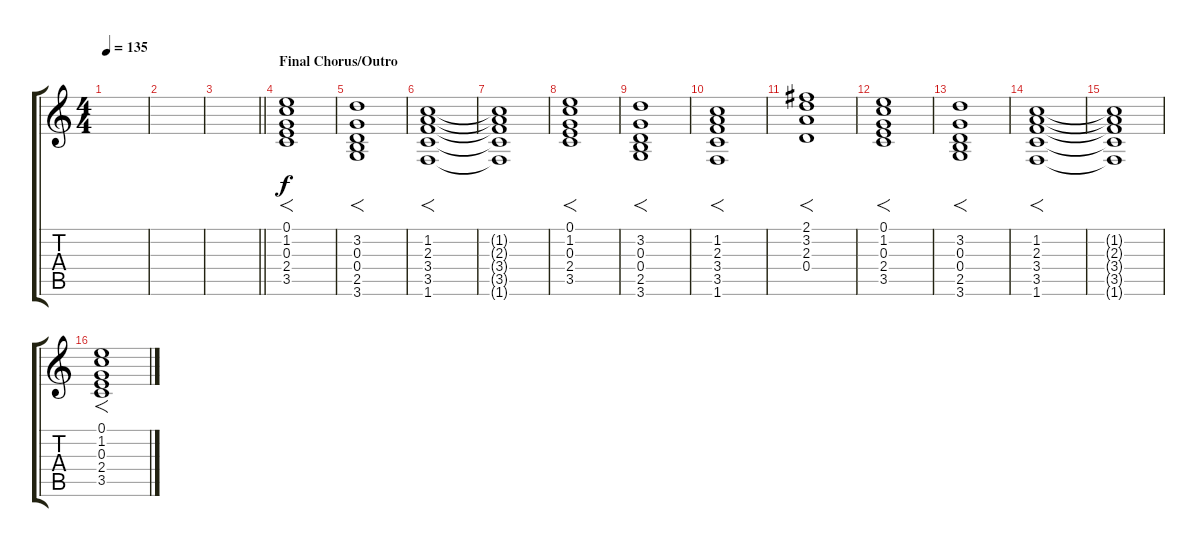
\track "" {instrument pad3polysynth}
\staff {score tabs}
\tuning (E5 B4 G4 D4 A3 E3) {hide}
\ts (4 4)
\tempo 135
\clef g2
\ks c
|
|
\barLineRight lightlight
|
\section ("" "Final Chorus/Outro")
(0.1 1.2 0.3 2.4 3.5).1{f} |
(3.2 0.3 0.4 2.5 3.6).1{f} |
(1.2 2.3 3.4 3.5 1.6).1{f} |
(1.2{t} 2.3{t} 3.4{t} 3.5{t} 1.6{t}).1 |
(0.1 1.2 0.3 2.4 3.5).1{f} |
(3.2 0.3 0.4 2.5 3.6).1{f} |
(1.2 2.3 3.4 3.5 1.6).1{f} |
(2.1 3.2 2.3 0.4).1{f} |
(0.1 1.2 0.3 2.4 3.5).1{f} |
(3.2 0.3 0.4 2.5 3.6).1{f} |
(1.2 2.3 3.4 3.5 1.6).1{f} |
(1.2{t} 2.3{t} 3.4{t} 3.5{t} 1.6{t}).1 |
(0.1 1.2 0.3 2.4 3.5).1{f}
